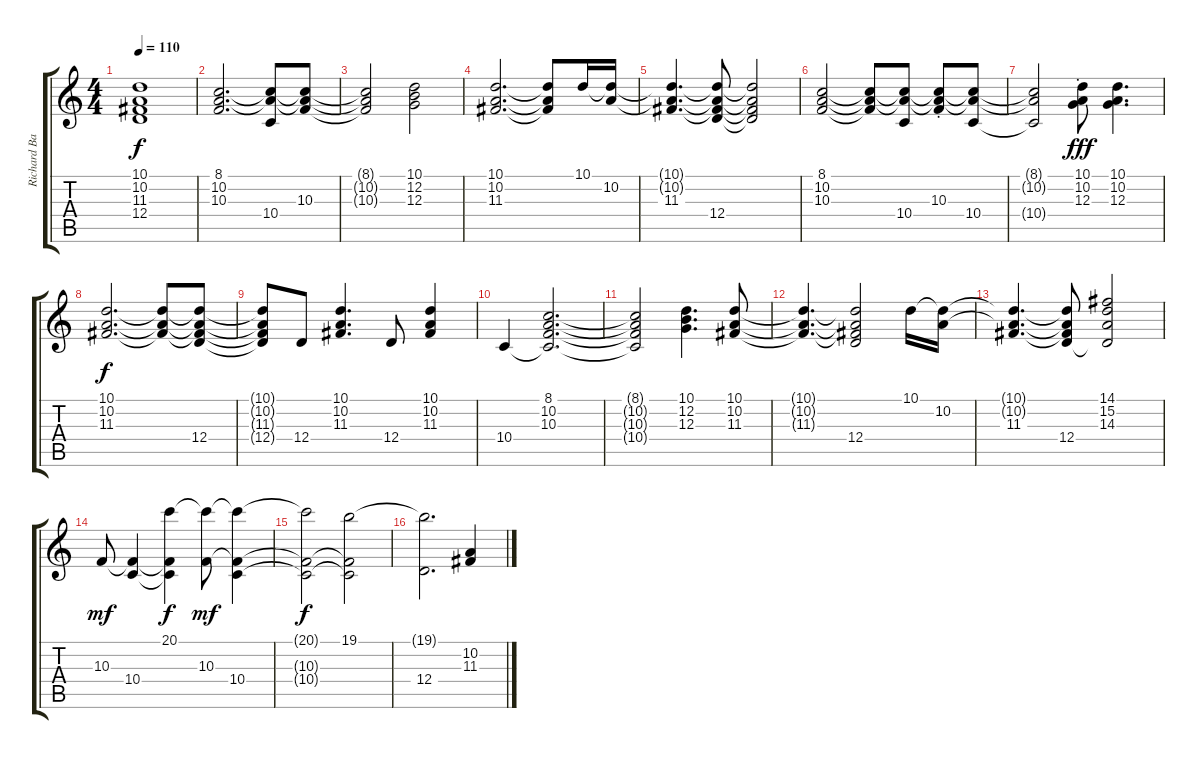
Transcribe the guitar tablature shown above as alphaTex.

\track ("Richard Barbieri - Keyboard 2" "Richard Ba") {instrument celesta}
\staff {score tabs}
\tuning (E4 B3 G3 D3 A2 E2) {hide}
\ts (4 4)
\tempo 110
\clef g2
\ks c
(10.1{t} 10.2{t} 11.3{t} 12.4{t}).1{dy f} |
(8.1 10.2 10.3).2{d} (8.1{t} 10.2{t} 10.4).8 (8.1{t} 10.2{t} 10.3).8 |
(8.1{t} 10.2{t} 10.3{t}).2 (10.1 12.2 12.3).2 |
(10.1 10.2 11.3).2{d} (10.1{t} 10.2{t} 11.3{t}).8 10.1.16 (10.1{t} 10.2).16 |
(10.1{t} 10.2{t} 11.3).4{d} (10.1{t} 10.2{t} 11.3{t} 12.4).8 (10.1{t} 10.2{t} 11.3{t} 12.4{t}).2 |
(8.1 10.2 10.3).2 (8.1{t} 10.2{t} 10.3{t}).8 (8.1{t} 10.2{t} 10.4).8 (8.1{t} 10.2{t} 10.3{st}).8 (8.1{t} 10.2{t} 10.4).8 |
(8.1{t} 10.2{t} 10.4{t}).2 (10.1{st} 10.2{st} 12.3{st}).8{dy fff} (10.1 10.2 12.3).4{d} |
(10.1 10.2 11.3).2{d dy f} (10.1{t} 10.2{t} 11.3{t}).8 (10.1{t} 10.2{t} 11.3{t} 12.4).8 |
(10.1{t} 10.2{t} 11.3{t} 12.4{t}).8 12.4.8 (10.1 10.2 11.3).4{d} 12.4.8 (10.1 10.2 11.3).4 |
10.4.4 (8.1 10.2 10.3 10.4{t}).2{d} |
(8.1{t} 10.2{t} 10.3{t} 10.4{t}).2 (10.1 12.2 12.3).4{d} (10.1 10.2 11.3).8 |
(10.1{t} 10.2{t} 11.3{t}).4{d} (10.1{t} 10.2{t} 11.3{t} 12.4).2 10.1.16 (10.1{t} 10.2).16 |
(10.1{t} 10.2{t} 11.3).4{d} (10.1{t} 10.2{t} 11.3{t} 12.4).8 (14.1 15.2 14.3 12.4{t}).2 |
10.3.8{dy mf} (10.3{t} 10.4).4 (20.1 10.3{t} 10.4{t}).4{dy f} (20.1{t} 10.3).8{dy mf} (20.1{t} 10.3{t} 10.4).4 |
(20.1{t} 10.3{t} 10.4{t}).2{dy f} (19.1 10.3{t} 10.4{t}).2 |
(19.1{t} 12.4).2{d} (10.2 11.3).4
